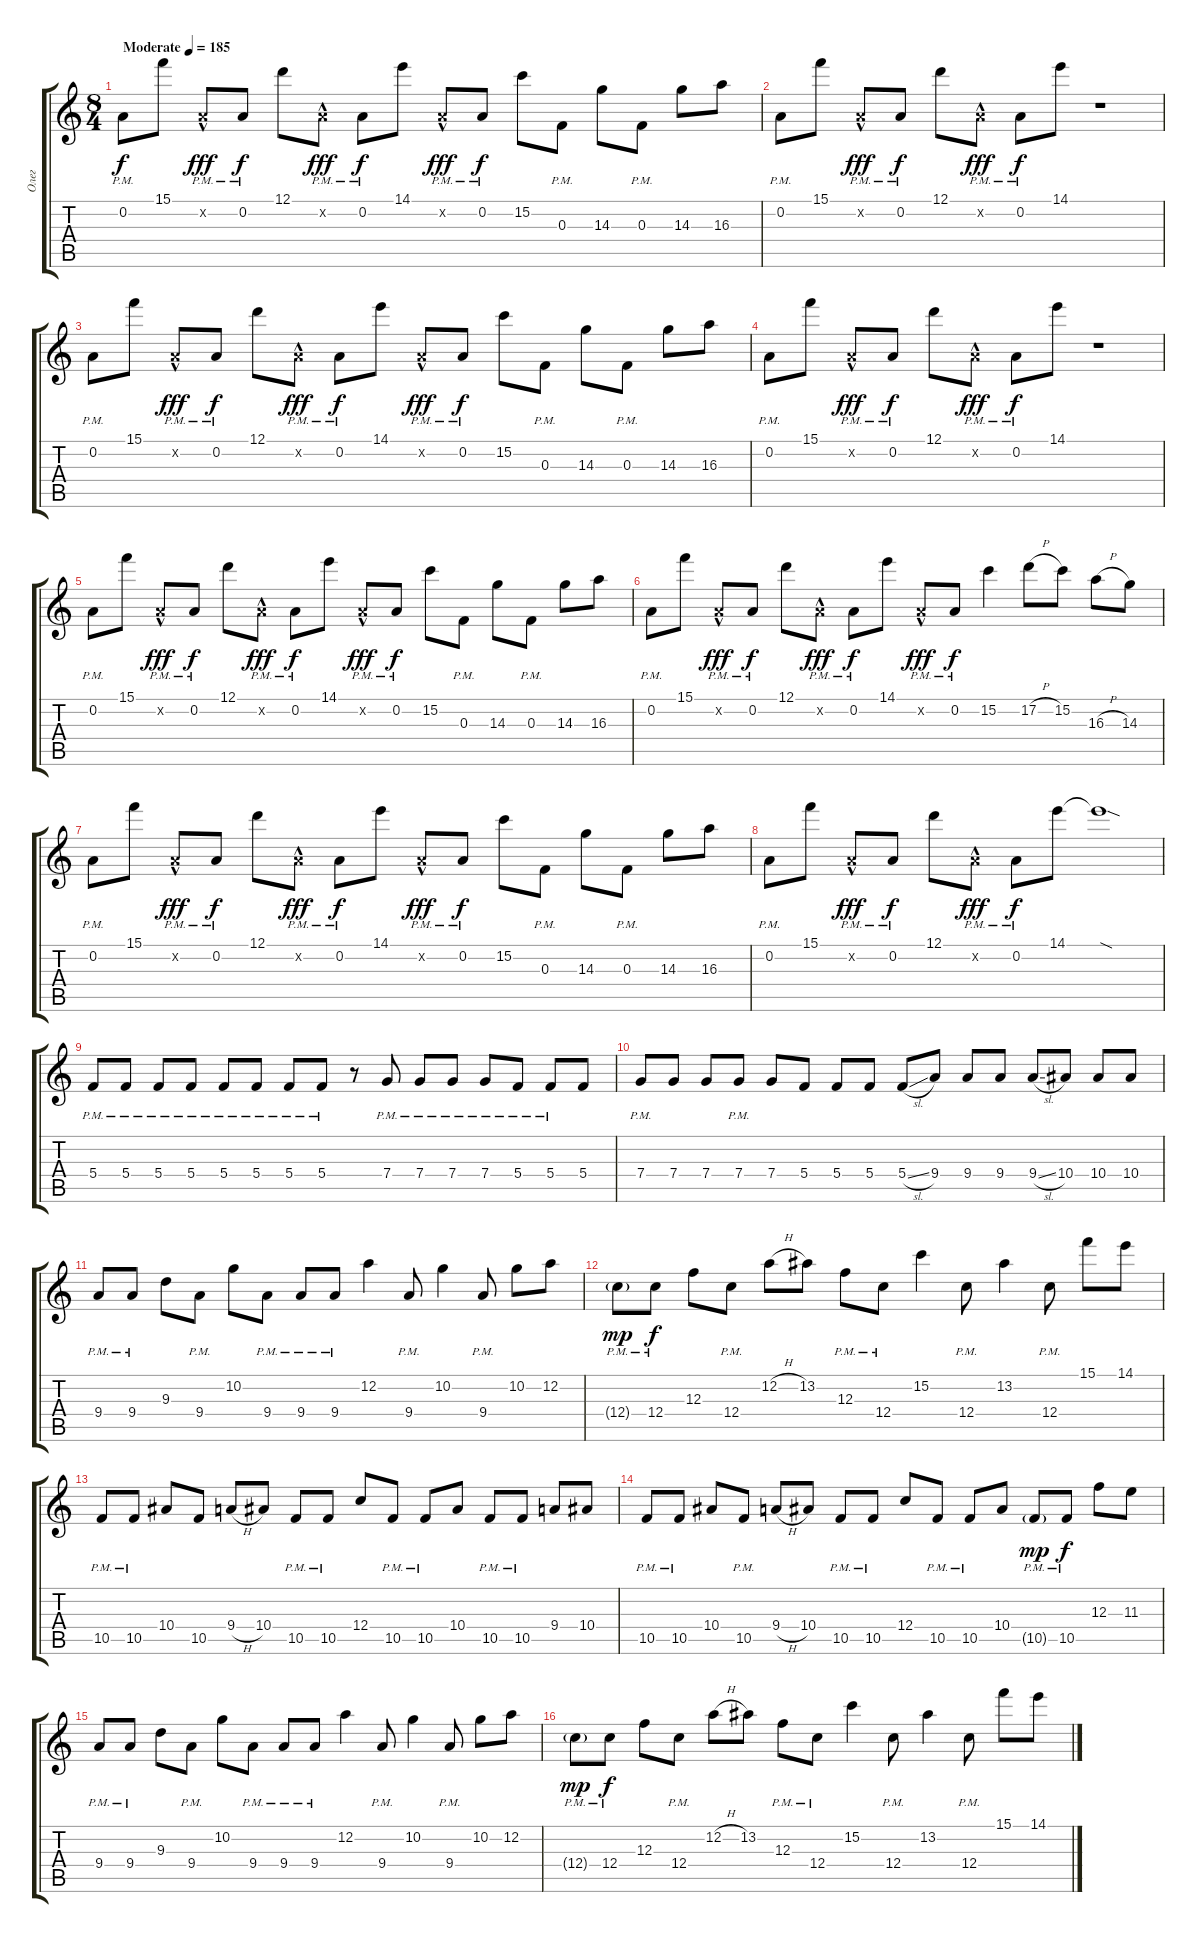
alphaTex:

\track ("Олег" "Олег") {instrument distortionguitar}
\staff {score tabs}
\tuning (D4 A3 F3 C3 G2 C2) {hide}
\ts (8 4)
\tempo (185 "Moderate")
\clef g2
\ks c
0.2{pm}.8{dy f instrument distortionguitar} 15.1.8 0.2{hac pm x}.8{dy fff} 0.2{pm}.8{dy f} 12.1.8 0.2{hac pm x}.8{dy fff} 0.2{pm}.8{dy f} 14.1.8 0.2{hac pm x}.8{dy fff} 0.2{pm}.8{dy f} 15.2.8 0.3{pm}.8 14.3.8 0.3{pm}.8 14.3.8 16.3.8 |
0.2{pm}.8 15.1.8 0.2{hac pm x}.8{dy fff} 0.2{pm}.8{dy f} 12.1.8 0.2{hac pm x}.8{dy fff} 0.2{pm}.8{dy f} 14.1.8 r.1 |
0.2{pm}.8 15.1.8 0.2{hac pm x}.8{dy fff} 0.2{pm}.8{dy f} 12.1.8 0.2{hac pm x}.8{dy fff} 0.2{pm}.8{dy f} 14.1.8 0.2{hac pm x}.8{dy fff} 0.2{pm}.8{dy f} 15.2.8 0.3{pm}.8 14.3.8 0.3{pm}.8 14.3.8 16.3.8 |
0.2{pm}.8 15.1.8 0.2{hac pm x}.8{dy fff} 0.2{pm}.8{dy f} 12.1.8 0.2{hac pm x}.8{dy fff} 0.2{pm}.8{dy f} 14.1.8 r.1 |
0.2{pm}.8 15.1.8 0.2{hac pm x}.8{dy fff} 0.2{pm}.8{dy f} 12.1.8 0.2{hac pm x}.8{dy fff} 0.2{pm}.8{dy f} 14.1.8 0.2{hac pm x}.8{dy fff} 0.2{pm}.8{dy f} 15.2.8 0.3{pm}.8 14.3.8 0.3{pm}.8 14.3.8 16.3.8 |
0.2{pm}.8 15.1.8 0.2{hac pm x}.8{dy fff} 0.2{pm}.8{dy f} 12.1.8 0.2{hac pm x}.8{dy fff} 0.2{pm}.8{dy f} 14.1.8 0.2{hac pm x}.8{dy fff} 0.2{pm}.8{dy f} 15.2.4 17.2{h}.8 15.2.8 16.3{h}.8 14.3.8 |
0.2{pm}.8 15.1.8 0.2{hac pm x}.8{dy fff} 0.2{pm}.8{dy f} 12.1.8 0.2{hac pm x}.8{dy fff} 0.2{pm}.8{dy f} 14.1.8 0.2{hac pm x}.8{dy fff} 0.2{pm}.8{dy f} 15.2.8 0.3{pm}.8 14.3.8 0.3{pm}.8 14.3.8 16.3.8 |
0.2{pm}.8 15.1.8 0.2{hac pm x}.8{dy fff} 0.2{pm}.8{dy f} 12.1.8 0.2{hac pm x}.8{dy fff} 0.2{pm}.8{dy f} 14.1.8 14.1{sod t}.1 |
5.4{pm}.8 5.4{pm}.8 5.4{pm}.8 5.4{pm}.8 5.4{pm}.8 5.4{pm}.8 5.4{pm}.8 5.4{pm}.8 r.8 7.4{pm}.8 7.4{pm}.8 7.4{pm}.8 7.4{pm}.8 5.4{pm}.8 5.4{pm}.8 5.4.8 |
7.4{pm}.8 7.4.8 7.4.8 7.4{pm}.8 7.4.8 5.4.8 5.4.8 5.4.8 5.4{sl}.8 9.4.8 9.4.8 9.4.8 9.4{sl}.8 10.4.8 10.4.8 10.4.8 |
9.4{pm}.8 9.4{pm}.8 9.3.8 9.4{pm}.8 10.2.8 9.4{pm}.8 9.4{pm}.8 9.4{pm}.8 12.2.4 9.4{pm}.8 10.2.4 9.4{pm}.8 10.2.8 12.2.8 |
12.4{g pm}.8{dy mp} 12.4{pm}.8{dy f} 12.3.8 12.4{pm}.8 12.2{h}.8 13.2.8 12.3{pm}.8 12.4{pm}.8 15.2.4 12.4{pm}.8 13.2.4 12.4{pm}.8 15.1.8 14.1.8 |
10.5{pm}.8 10.5{pm}.8 10.4.8 10.5.8 9.4{h}.8 10.4.8 10.5{pm}.8 10.5{pm}.8 12.4.8 10.5{pm}.8 10.5{pm}.8 10.4.8 10.5{pm}.8 10.5{pm}.8 9.4.8 10.4.8 |
10.5{pm}.8 10.5{pm}.8 10.4.8 10.5{pm}.8 9.4{h}.8 10.4.8 10.5{pm}.8 10.5{pm}.8 12.4.8 10.5{pm}.8 10.5{pm}.8 10.4.8 10.5{g pm}.8{dy mp} 10.5{pm}.8{dy f} 12.3.8 11.3.8 |
9.4{pm}.8 9.4{pm}.8 9.3.8 9.4{pm}.8 10.2.8 9.4{pm}.8 9.4{pm}.8 9.4{pm}.8 12.2.4 9.4{pm}.8 10.2.4 9.4{pm}.8 10.2.8 12.2.8 |
12.4{g pm}.8{dy mp} 12.4{pm}.8{dy f} 12.3.8 12.4{pm}.8 12.2{h}.8 13.2.8 12.3{pm}.8 12.4{pm}.8 15.2.4 12.4{pm}.8 13.2.4 12.4{pm}.8 15.1.8 14.1.8
